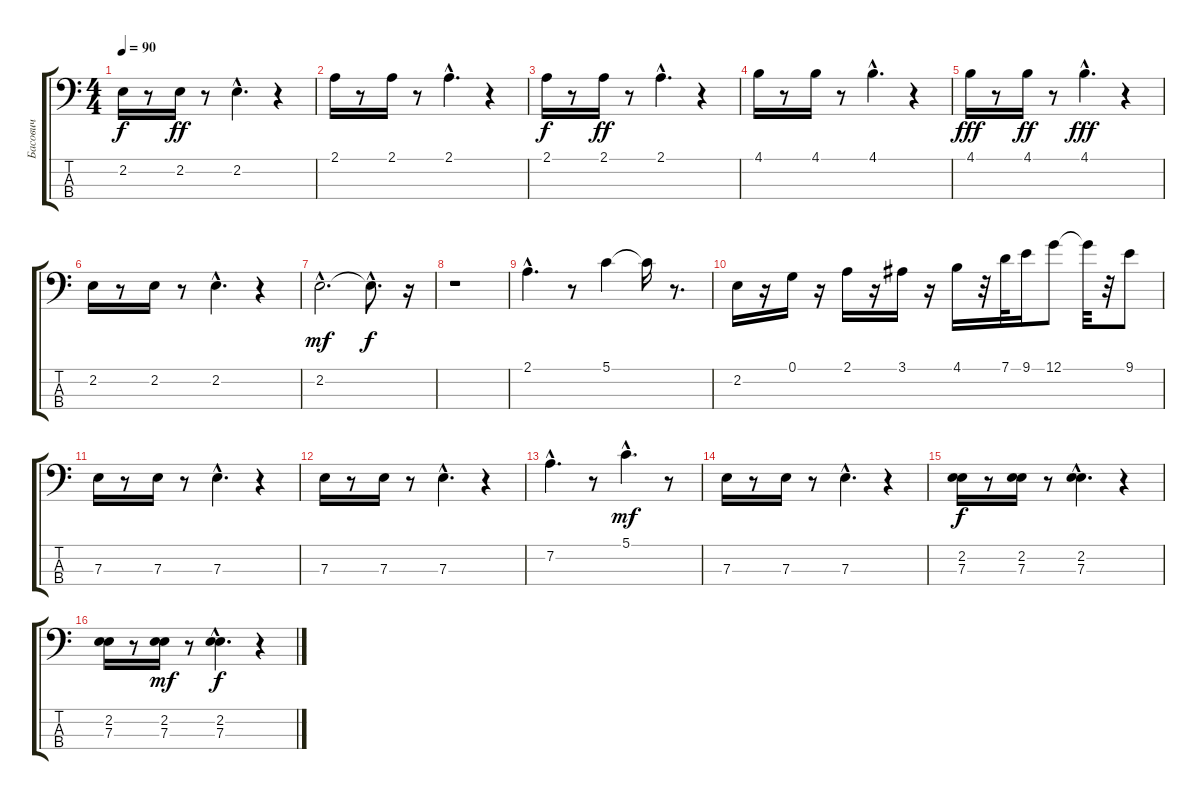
\track ("Басович" "Басович") {instrument acousticbass}
\staff {score tabs}
\tuning (G2 D2 A1 E1) {hide}
\ts (4 4)
\tempo 90
\clef f4
\ks c
2.2.16{dy f} r.8 2.2.16{dy ff} r.8 2.2{hac}.4{d} r.4 |
2.1.16 r.8 2.1.16 r.8 2.1{hac}.4{d} r.4 |
2.1.16{dy f} r.8 2.1.16{dy ff} r.8 2.1{hac}.4{d} r.4 |
4.1.16 r.8 4.1.16 r.8 4.1{hac}.4{d} r.4 |
4.1.16{dy fff} r.8 4.1.16{dy ff} r.8 4.1{hac}.4{d dy fff} r.4 |
2.2.16 r.8 2.2.16 r.8 2.2{hac}.4{d} r.4 |
2.2{hac}.2{d dy mf} 2.2{hac t}.8{d dy f} r.16 |
r.1 |
2.1{hac}.4{d} r.8 5.1.4 5.1{t}.16 r.8{d} |
2.2.16 r.16 0.1.16 r.16 2.1.16 r.16 3.1.16 r.16 4.1.16 r.32 7.1.32 9.1.16 12.1.8 12.1{t}.32 r.32 9.1.8 |
7.3.16 r.8 7.3.16 r.8 7.3{hac}.4{d} r.4 |
7.3.16 r.8 7.3.16 r.8 7.3{hac}.4{d} r.4 |
7.2{hac}.4{d} r.8 5.1{hac}.4{d dy mf} r.8 |
7.3.16 r.8 7.3.16 r.8 7.3{hac}.4{d} r.4 |
(2.2 7.3).16{dy f} r.8 (2.2 7.3).16 r.8 (2.2{hac} 7.3{hac}).4{d} r.4 |
(2.2 7.3).16 r.8 (2.2 7.3).16{dy mf} r.8 (2.2{hac} 7.3{hac}).4{d dy f} r.4
